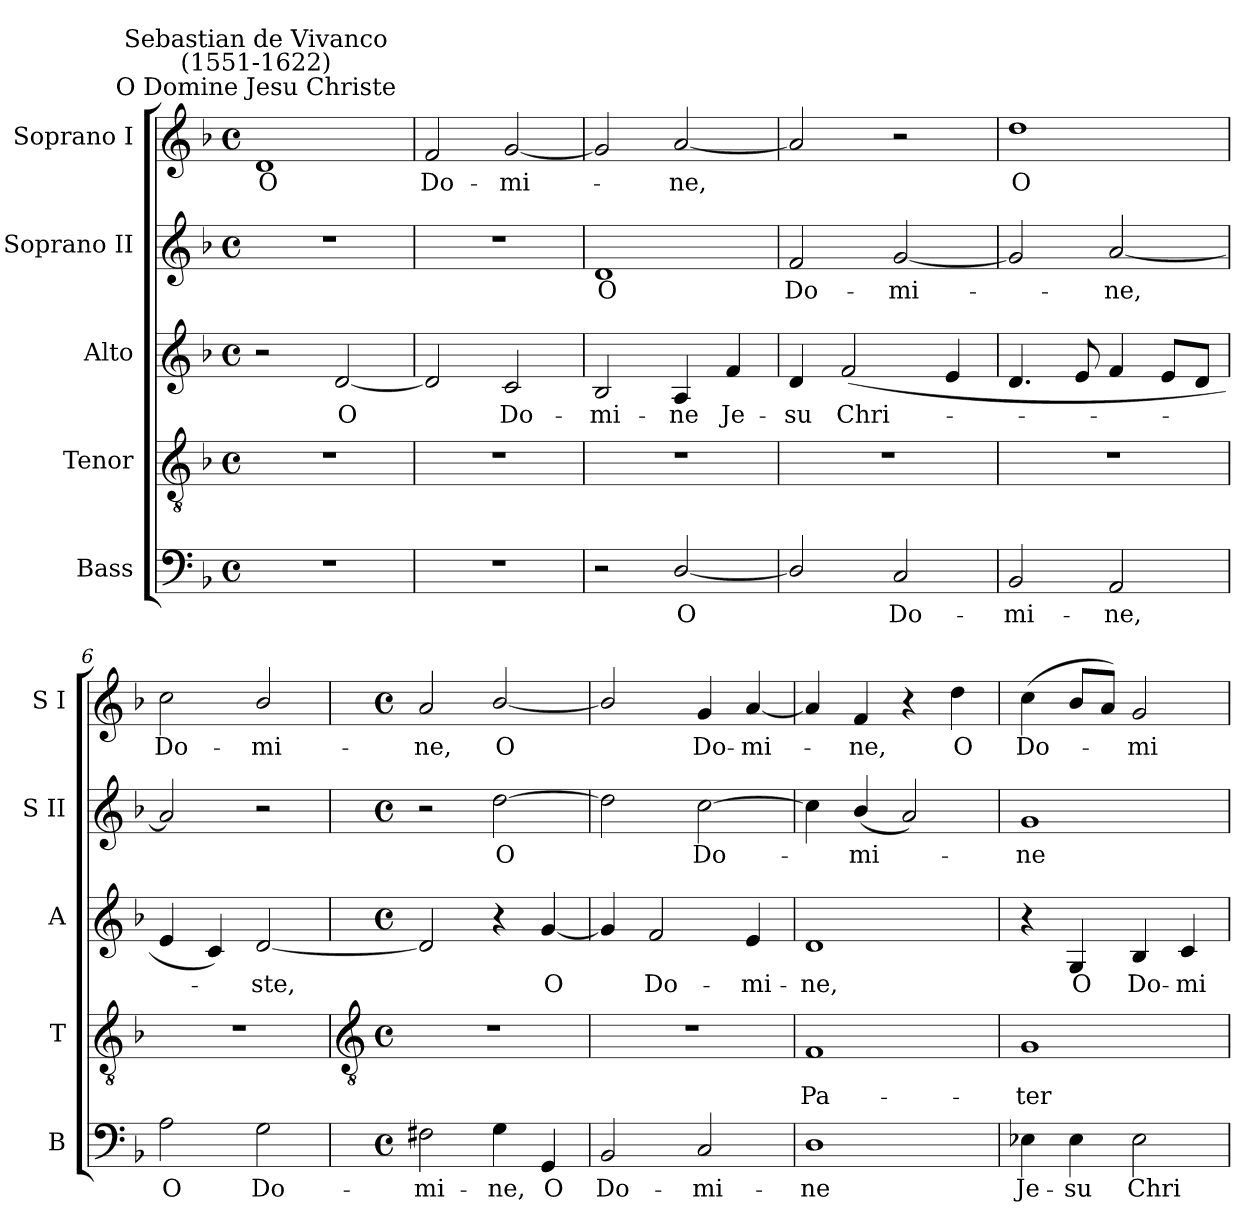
**kern	**text	**kern	**text	**kern	**text	**kern	**text	**kern	**text
*part5	*part5	*part4	*part4	*part3	*part3	*part2	*part2	*part1	*part1
*staff5	*staff5	*staff4	*staff4	*staff3	*staff3	*staff2	*staff2	*staff1	*staff1
*I"Bass	*	*I"Tenor	*	*I"Alto	*	*I"Soprano II	*	*I"Soprano I	*
*I'B	*	*I'T	*	*I'A	*	*I'S II	*	*I'S I	*
*clefF4	*	*clefGv2	*	*clefG2	*	*clefG2	*	*clefG2	*
*k[b-]	*	*k[b-]	*	*k[b-]	*	*k[b-]	*	*k[b-]	*
*F:	*	*F:	*	*F:	*	*F:	*	*F:	*
*M4/4	*	*M4/4	*	*M4/4	*	*M4/4	*	*M4/4	*
*met(c)	*	*met(c)	*	*met(c)	*	*met(c)	*	*met(c)	*
=1	=1	=1	=1	=1	=1	=1	=1	=1	=1
!	!	!	!	!	!	!	!	!LO:TX:a:cj:t=O Domine Jesu Christe	!
!	!	!	!	!	!	!	!	!LO:TX:a:cj:t=Sebastian de Vivanco\n(1551-1622)	!
!	!	!	!	!	!	!	!	!	!LO:LY:b
1r	.	1r	.	2r	.	1r	.	1d	O
!	!	!	!	!	!LO:LY:b	!	!	!	!
.	.	.	.	[2d	O	.	.	.	.
=2	=2	=2	=2	=2	=2	=2	=2	=2	=2
!	!	!	!	!	!	!	!	!	!LO:LY:b
1r	.	1r	.	2d]	.	1r	.	2f	Do-
!	!	!	!	!	!LO:LY:b	!	!	!	!LO:LY:b
.	.	.	.	2c	Do-	.	.	[2g	-mi-
=3	=3	=3	=3	=3	=3	=3	=3	=3	=3
!	!	!	!	!	!LO:LY:b	!	!LO:LY:b	!	!
2r	.	1r	.	2B-	-mi-	1d	O	2g]	.
!	!LO:LY:b	!	!	!	!LO:LY:b	!	!	!	!LO:LY:b
[2D/	O	.	.	4A	-ne	.	.	[2a	ne,
!	!	!	!	!	!LO:LY:b	!	!	!	!
.	.	.	.	4f	Je-	.	.	.	.
=4	=4	=4	=4	=4	=4	=4	=4	=4	=4
!	!	!	!	!	!LO:LY:b	!	!LO:LY:b	!	!
2D/]	.	1r	.	4d	-su	2f	Do-	2a]	.
!	!	!	!	!	!LO:LY:b	!	!	!	!
.	.	.	.	(<2f	Chri-	.	.	.	.
!	!LO:LY:b	!	!	!	!	!	!LO:LY:b	!	!
2C	Do-	.	.	.	.	[2g	-mi-	2r	.
.	.	.	.	4e	.	.	.	.	.
=5	=5	=5	=5	=5	=5	=5	=5	=5	=5
!	!LO:LY:b	!	!	!	!	!	!	!	!LO:LY:b
2BB-	-mi-	1r	.	4.d	.	2g]	.	1dd	O
.	.	.	.	8e	.	.	.	.	.
!	!LO:LY:b	!	!	!	!	!	!LO:LY:b	!	!
2AA	-ne,	.	.	4f	.	[2a	ne,	.	.
.	.	.	.	8eL	.	.	.	.	.
.	.	.	.	8dJ	.	.	.	.	.
=6	=6	=6	=6	=6	=6	=6	=6	=6	=6
!	!LO:LY:b	!	!	!	!	!	!	!	!LO:LY:b
2A	O	1r	.	4e	.	2a]	.	2cc	Do-
.	.	.	.	4c)	.	.	.	.	.
!	!LO:LY:b	!	!	!	!LO:LY:b	!	!	!	!LO:LY:b
2G	Do-	.	.	[2d	ste,	2r	.	2b-/	-mi-
!!LO:LB:g=z
=7	=7	=7	=7	=7	=7	=7	=7	=7	=7
*	*	*clefGv2	*	*	*	*	*	*	*
*M4/4	*	*M4/4	*	*M4/4	*	*M4/4	*	*M4/4	*
*met(c)	*	*met(c)	*	*met(c)	*	*met(c)	*	*met(c)	*
!	!LO:LY:b	!	!	!	!	!	!	!	!LO:LY:b
2F#X	-mi-	1r	.	2d]	.	2r	.	2a	-ne,
!	!LO:LY:b	!	!	!	!	!	!LO:LY:b	!	!LO:LY:b
4G	-ne,	.	.	4r	.	[2dd	O	[2b-/	O
!	!LO:LY:b	!	!	!	!LO:LY:b	!	!	!	!
4GG	O	.	.	[4g	O	.	.	.	.
=8	=8	=8	=8	=8	=8	=8	=8	=8	=8
!	!LO:LY:b	!	!	!	!	!	!	!	!
2BB-	Do-	1r	.	4g]	.	2dd]	.	2b-/]	.
!	!	!	!	!	!LO:LY:b	!	!	!	!
.	.	.	.	2f	Do-	.	.	.	.
!	!LO:LY:b	!	!	!	!	!	!LO:LY:b	!	!LO:LY:b
2C	-mi-	.	.	.	.	[2cc	Do-	4g	Do-
!	!	!	!	!	!LO:LY:b	!	!	!	!LO:LY:b
.	.	.	.	4e	-mi-	.	.	[4a	-mi-
=9	=9	=9	=9	=9	=9	=9	=9	=9	=9
!	!LO:LY:b	!	!LO:LY:b	!	!LO:LY:b	!	!	!	!
1D	-ne	1F	Pa-	1d	-ne,	4cc]	.	4a]	.
!	!	!	!	!	!	!	!LO:LY:b	!	!LO:LY:b
.	.	.	.	.	.	(<4b-/	mi-	4f	ne,
.	.	.	.	.	.	2a)	.	4r	.
!	!	!	!	!	!	!	!	!	!LO:LY:b
.	.	.	.	.	.	.	.	4dd	O
=10	=10	=10	=10	=10	=10	=10	=10	=10	=10
!	!LO:LY:b	!	!LO:LY:b	!	!	!	!LO:LY:b	!	!LO:LY:b
4E-X	Je-	1G	-ter	4r	.	1g	ne	(<4cc	Do-
!	!LO:LY:b	!	!	!	!LO:LY:b	!	!	!	!
4E-	-su	.	.	4G	O	.	.	8b-L	.
.	.	.	.	.	.	.	.	8aJ)	.
!	!LO:LY:b	!	!	!	!LO:LY:b	!	!	!	!LO:LY:b
2E-	Chri-	.	.	4B-	Do-	.	.	2g	mi-
!	!	!	!	!	!LO:LY:b	!	!	!	!
.	.	.	.	4c	-mi-	.	.	.	.
=	=	=	=	=	=	=	=	=	=
*-	*-	*-	*-	*-	*-	*-	*-	*-	*-
